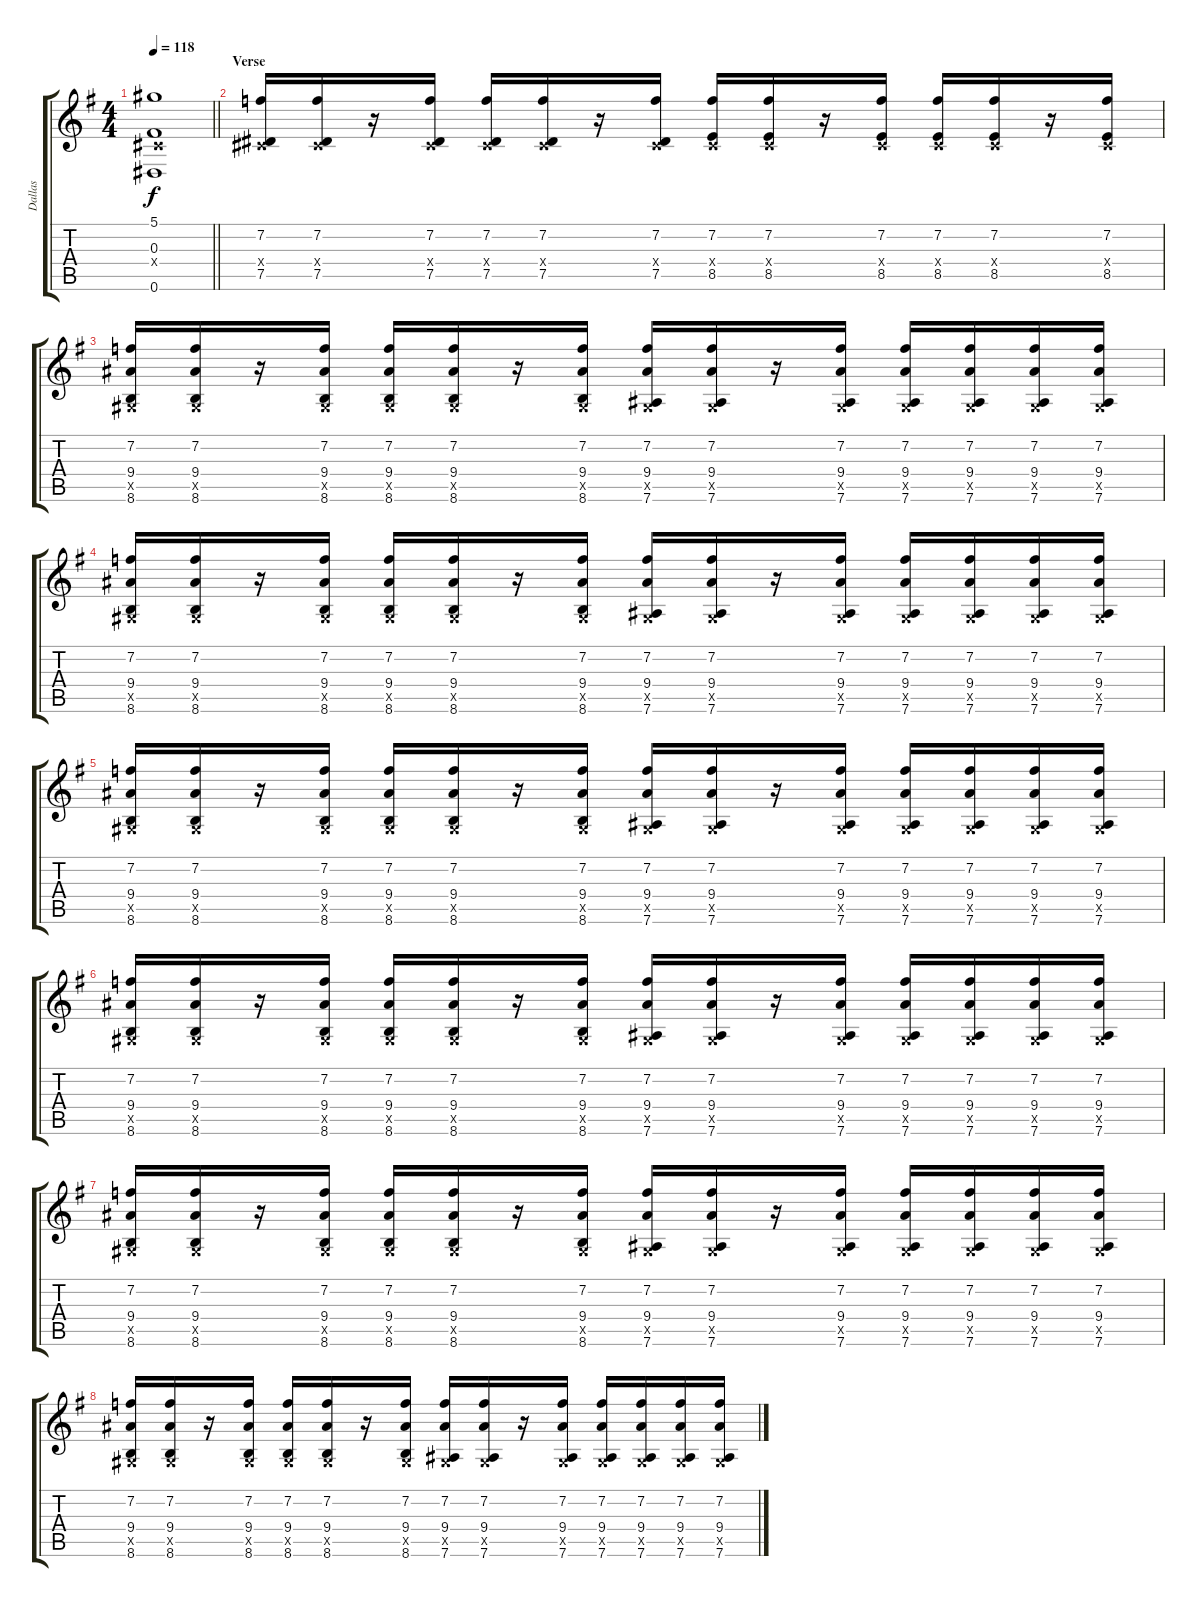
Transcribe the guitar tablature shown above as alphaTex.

\track ("Dallas" "Dallas") {instrument acousticguitarsteel}
\staff {score tabs}
\tuning (Eb4 Bb3 Gb3 Db3 Ab2 Eb2) {hide}
\ts (4 4)
\tempo 118
\clef g2
\barLineRight lightlight
\ks g
(5.1 0.3 0.4{x} 0.6).1{dy f} |
\section ("" "Verse")
(7.2 0.4{x} 7.5).16 (7.2 0.4{x} 7.5).16 r.16 (7.2 0.4{x} 7.5).16 (7.2 0.4{x} 7.5).16 (7.2 0.4{x} 7.5).16 r.16 (7.2 0.4{x} 7.5).16 (7.2 0.4{x} 8.5).16 (7.2 0.4{x} 8.5).16 r.16 (7.2 0.4{x} 8.5).16 (7.2 0.4{x} 8.5).16 (7.2 0.4{x} 8.5).16 r.16 (7.2 0.4{x} 8.5).16 |
(7.2 9.4 0.5{x} 8.6).16 (7.2 9.4 0.5{x} 8.6).16 r.16 (7.2 9.4 0.5{x} 8.6).16 (7.2 9.4 0.5{x} 8.6).16 (7.2 9.4 0.5{x} 8.6).16 r.16 (7.2 9.4 0.5{x} 8.6).16 (7.2 9.4 0.5{x} 7.6).16 (7.2 9.4 0.5{x} 7.6).16 r.16 (7.2 9.4 0.5{x} 7.6).16 (7.2 9.4 0.5{x} 7.6).16 (7.2 9.4 0.5{x} 7.6).16 (7.2 9.4 0.5{x} 7.6).16 (7.2 9.4 0.5{x} 7.6).16 |
(7.2 9.4 0.5{x} 8.6).16 (7.2 9.4 0.5{x} 8.6).16 r.16 (7.2 9.4 0.5{x} 8.6).16 (7.2 9.4 0.5{x} 8.6).16 (7.2 9.4 0.5{x} 8.6).16 r.16 (7.2 9.4 0.5{x} 8.6).16 (7.2 9.4 0.5{x} 7.6).16 (7.2 9.4 0.5{x} 7.6).16 r.16 (7.2 9.4 0.5{x} 7.6).16 (7.2 9.4 0.5{x} 7.6).16 (7.2 9.4 0.5{x} 7.6).16 (7.2 9.4 0.5{x} 7.6).16 (7.2 9.4 0.5{x} 7.6).16 |
(7.2 9.4 0.5{x} 8.6).16 (7.2 9.4 0.5{x} 8.6).16 r.16 (7.2 9.4 0.5{x} 8.6).16 (7.2 9.4 0.5{x} 8.6).16 (7.2 9.4 0.5{x} 8.6).16 r.16 (7.2 9.4 0.5{x} 8.6).16 (7.2 9.4 0.5{x} 7.6).16 (7.2 9.4 0.5{x} 7.6).16 r.16 (7.2 9.4 0.5{x} 7.6).16 (7.2 9.4 0.5{x} 7.6).16 (7.2 9.4 0.5{x} 7.6).16 (7.2 9.4 0.5{x} 7.6).16 (7.2 9.4 0.5{x} 7.6).16 |
(7.2 9.4 0.5{x} 8.6).16 (7.2 9.4 0.5{x} 8.6).16 r.16 (7.2 9.4 0.5{x} 8.6).16 (7.2 9.4 0.5{x} 8.6).16 (7.2 9.4 0.5{x} 8.6).16 r.16 (7.2 9.4 0.5{x} 8.6).16 (7.2 9.4 0.5{x} 7.6).16 (7.2 9.4 0.5{x} 7.6).16 r.16 (7.2 9.4 0.5{x} 7.6).16 (7.2 9.4 0.5{x} 7.6).16 (7.2 9.4 0.5{x} 7.6).16 (7.2 9.4 0.5{x} 7.6).16 (7.2 9.4 0.5{x} 7.6).16 |
(7.2 9.4 0.5{x} 8.6).16 (7.2 9.4 0.5{x} 8.6).16 r.16 (7.2 9.4 0.5{x} 8.6).16 (7.2 9.4 0.5{x} 8.6).16 (7.2 9.4 0.5{x} 8.6).16 r.16 (7.2 9.4 0.5{x} 8.6).16 (7.2 9.4 0.5{x} 7.6).16 (7.2 9.4 0.5{x} 7.6).16 r.16 (7.2 9.4 0.5{x} 7.6).16 (7.2 9.4 0.5{x} 7.6).16 (7.2 9.4 0.5{x} 7.6).16 (7.2 9.4 0.5{x} 7.6).16 (7.2 9.4 0.5{x} 7.6).16 |
(7.2 9.4 0.5{x} 8.6).16 (7.2 9.4 0.5{x} 8.6).16 r.16 (7.2 9.4 0.5{x} 8.6).16 (7.2 9.4 0.5{x} 8.6).16 (7.2 9.4 0.5{x} 8.6).16 r.16 (7.2 9.4 0.5{x} 8.6).16 (7.2 9.4 0.5{x} 7.6).16 (7.2 9.4 0.5{x} 7.6).16 r.16 (7.2 9.4 0.5{x} 7.6).16 (7.2 9.4 0.5{x} 7.6).16 (7.2 9.4 0.5{x} 7.6).16 (7.2 9.4 0.5{x} 7.6).16 (7.2 9.4 0.5{x} 7.6).16
